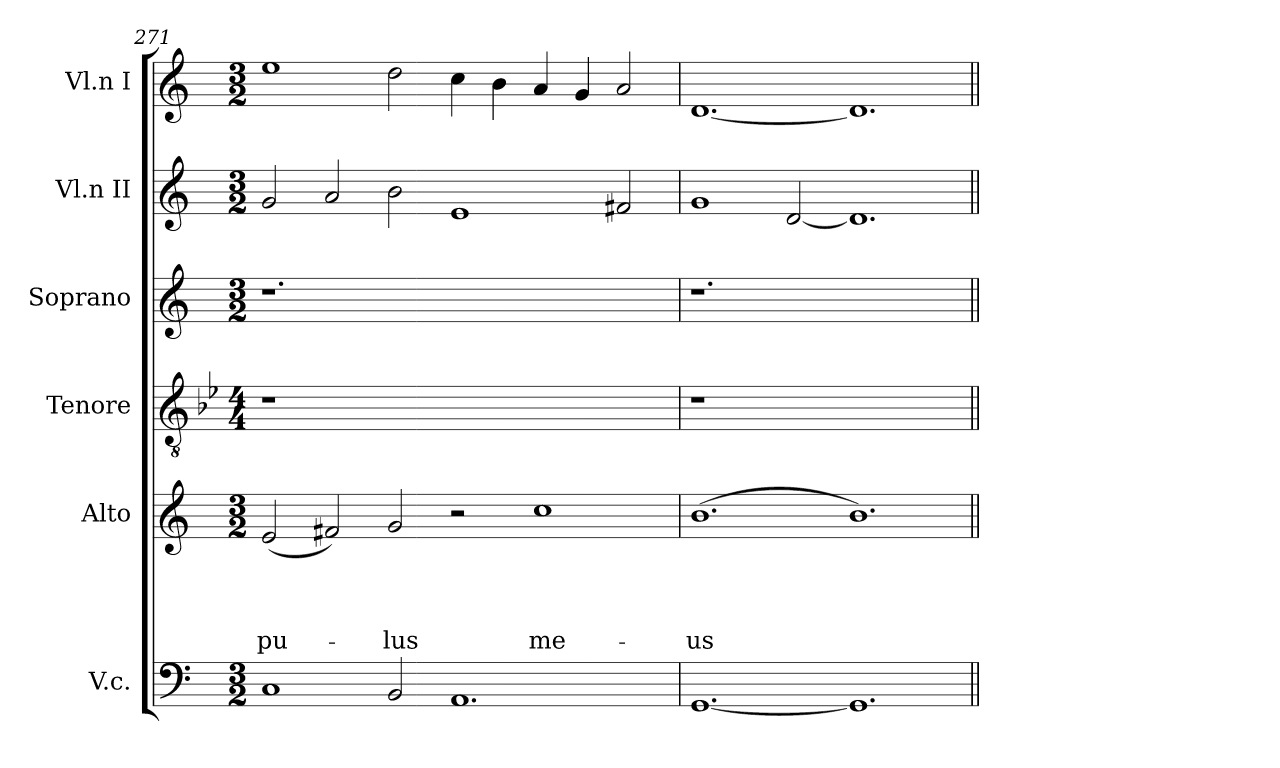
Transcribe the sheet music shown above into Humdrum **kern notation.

**kern	**kern	**text	**text	**text	**text	**kern	**kern	**kern	**kern
*part6	*part5	*part5	*part5	*part5	*part5	*part4	*part3	*part2	*part1
*staff6	*staff5	*staff5	*staff5	*staff5	*staff5	*staff4	*staff3	*staff2	*staff1
*I"V.c.	*I"Alto	*	*	*	*	*I"Tenore	*I"Soprano	*I"Vl.n II	*I"Vl.n I
*I'V.c.	*I'Alto	*	*	*	*	*I'Tenore	*I'Soprano	*I'Vl.n II	*I'Vl.n I
*clefF4	*clefG2	*	*	*	*	*clefGv2	*clefG2	*clefG2	*clefG2
*k[]	*k[]	*	*	*	*	*k[b-e-]	*k[]	*k[]	*k[]
*C:	*C:	*	*	*	*	*B-:	*C:	*C:	*C:
*M3/2	*M3/2	*	*	*	*	*M4/4	*M3/2	*M3/2	*M3/2
=271	=271	=271	=271	=271	=271	=271	=271	=271	=271
!	!	!	!	!	!LO:LY:b	!	!	!	!
1C	(<2e/	.	.	.	-pu-	1r	1.r	2g/	1ee
.	2f#X/)	.	.	.	.	.	.	2a/	.
!	!	!	!	!	!LO:LY:b	!	!	!	!
2BB/	2g/	.	.	.	-lus	0ryy	.	2b\	2dd\
1.AA	2r	.	.	.	.	.	1.ryy	1e	4cc\
.	.	.	.	.	.	.	.	.	4b\
!	!	!	!	!	!LO:LY:b	!	!	!	!
.	1cc	.	.	.	me-	.	.	.	4a/
.	.	.	.	.	.	.	.	.	4g/
.	.	.	.	.	.	.	.	2f#X/	2a/
!!LO:PB:g=z
=272	=272	=272	=272	=272	=272	=272	=272	=272	=272
!	!	!	!	!	!LO:LY:b	!	!	!	!
[<1.GG	(<1.b	.	.	.	-us	1r	1.r	1g	[<1.d
.	.	.	.	.	.	0ryy	.	[<2d/	.
1.GG]	1.b)	.	.	.	.	.	1.ryy	1.d]	1.d]
=||	=||	=||	=||	=||	=||	=||	=||	=||	=||
*-	*-	*-	*-	*-	*-	*-	*-	*-	*-
